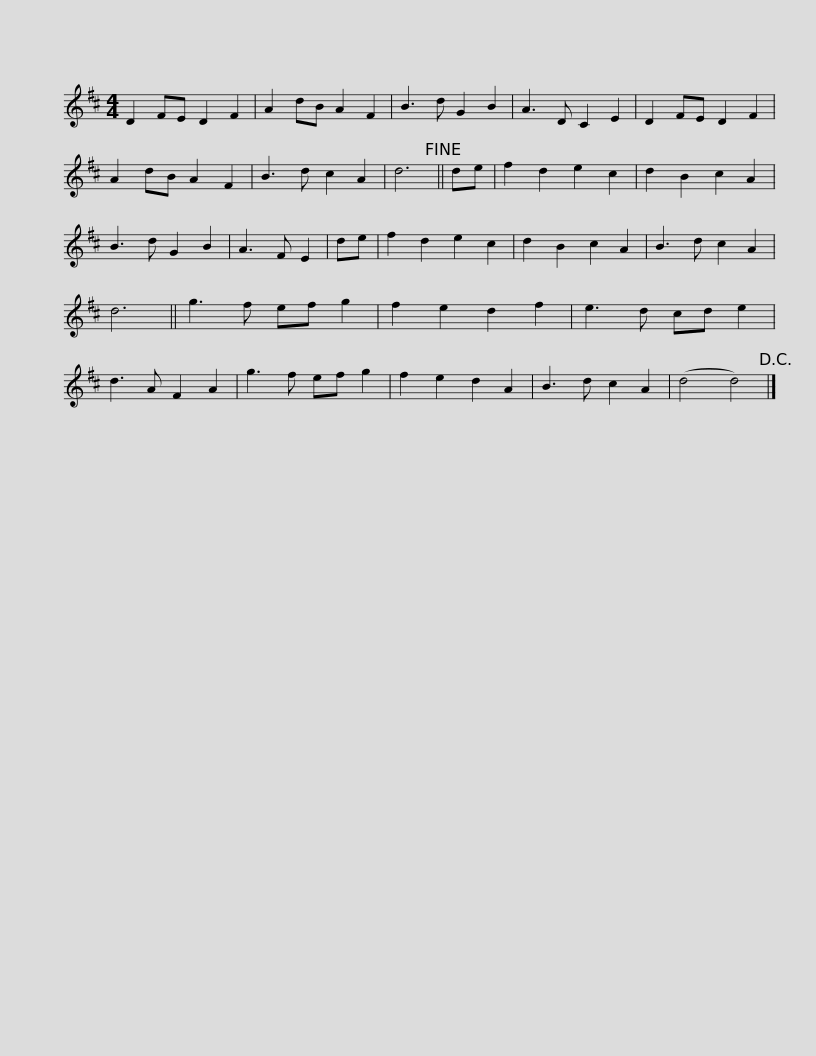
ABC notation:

X:1
L:1/8
M:4/4
I:linebreak $
K:D
V:1 treble
V:1
 D2 FE D2 F2 | A2 dB A2 F2 | B3 d G2 B2 | A3 D C2 E2 | D2 FE D2 F2 | %5
 A2 dB A2 F2 | B3 d c2 A2 | d6!fine! || de |$ f2 d2 e2 c2 | %10
 d2 B2 c2 A2 | B3 d G2 B2 | A3 F E2 | de | f2 d2 e2 c2 | %15
 d2 B2 c2 A2 | B3 d c2 A2 | d6 || g3 f ef g2 |$ f2 e2 d2 f2 | %20
 e3 d cd e2 | d3 A F2 A2 | g3 f ef g2 | f2 e2 d2 A2 | B3 d c2 A2 | %25
 (d4 d4)!D.C.! |] %26
